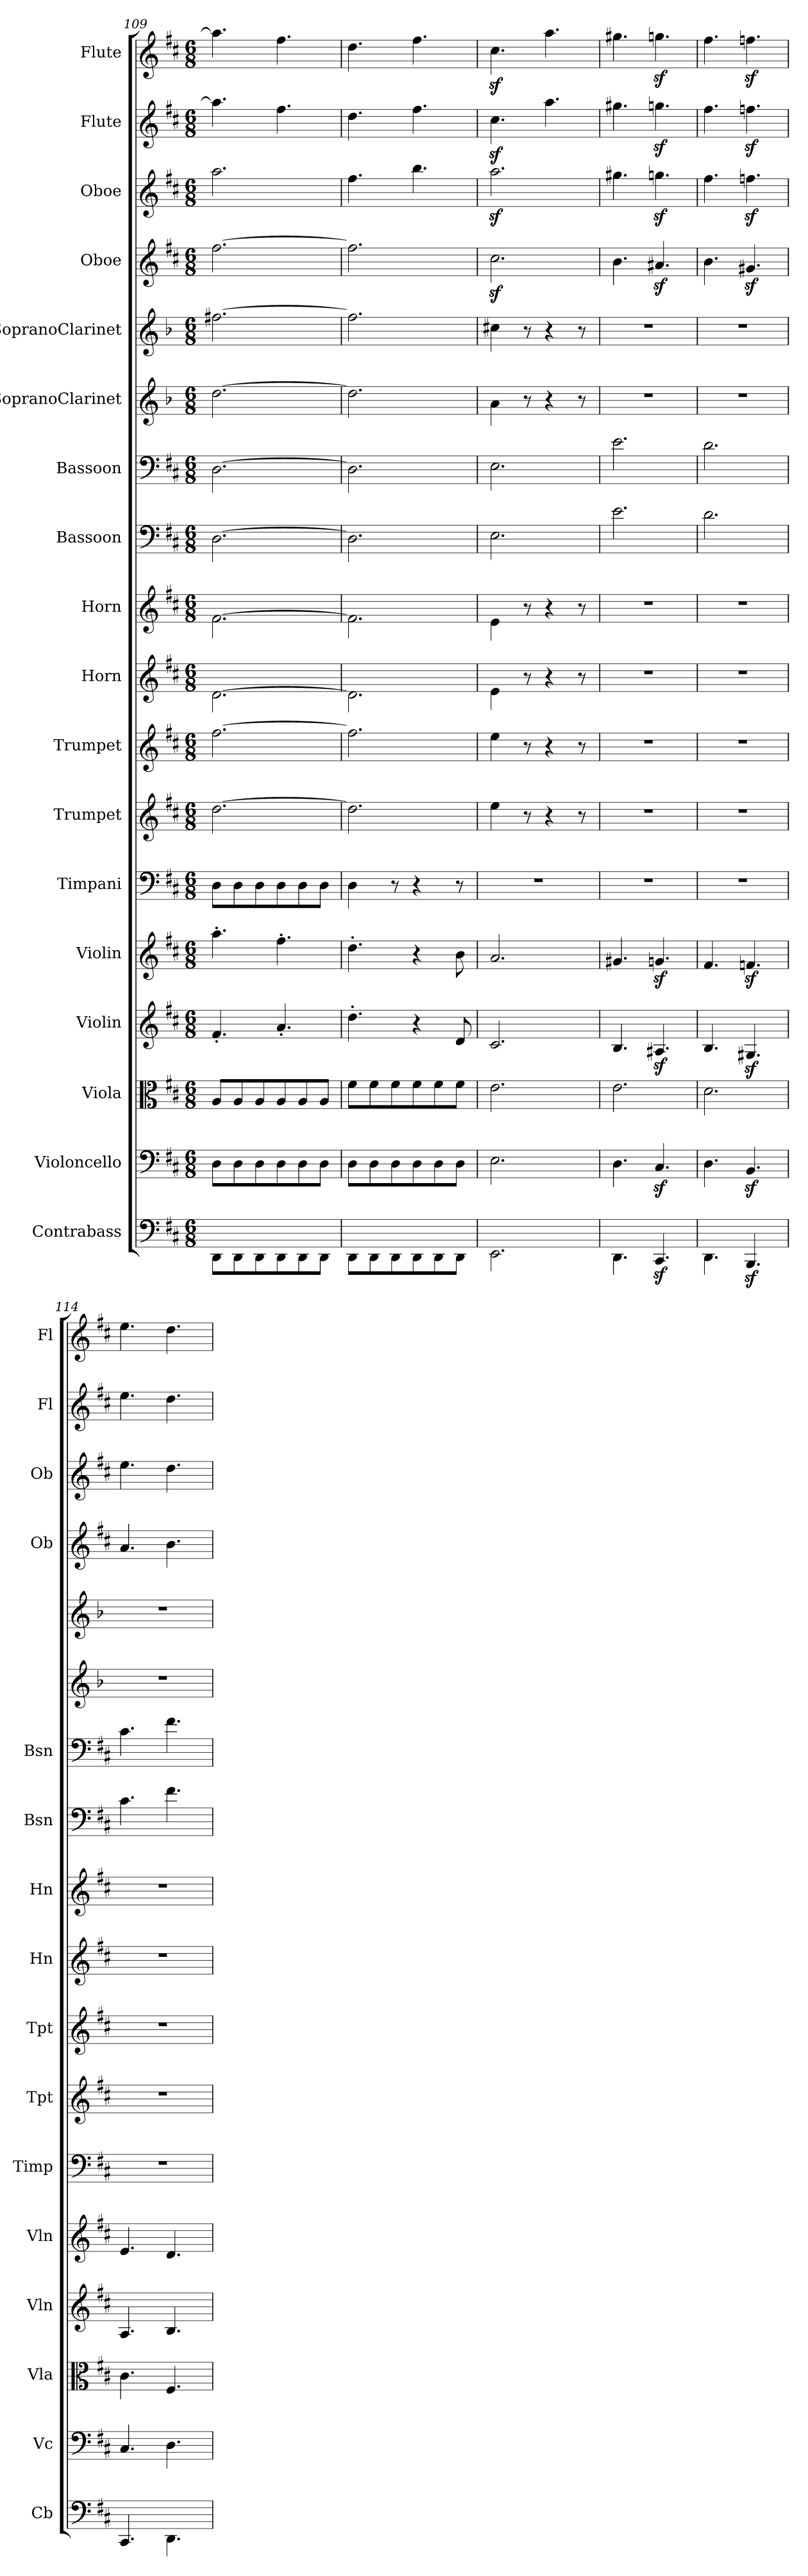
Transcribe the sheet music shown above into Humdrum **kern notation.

**kern	**kern	**kern	**kern	**kern	**kern	**kern	**kern	**kern	**kern	**kern	**kern	**kern	**kern	**kern	**kern	**kern	**kern
*part18	*part17	*part16	*part15	*part14	*part13	*part12	*part11	*part10	*part9	*part8	*part7	*part6	*part5	*part4	*part3	*part2	*part1
*staff18	*staff17	*staff16	*staff15	*staff14	*staff13	*staff12	*staff11	*staff10	*staff9	*staff8	*staff7	*staff6	*staff5	*staff4	*staff3	*staff2	*staff1
*I"Contrabass	*I"Violoncello	*I"Viola	*I"Violin	*I"Violin	*I"Timpani	*I"Trumpet	*I"Trumpet	*I"Horn	*I"Horn	*I"Bassoon	*I"Bassoon	*I"SopranoClarinet	*I"SopranoClarinet	*I"Oboe	*I"Oboe	*I"Flute	*I"Flute
*I'Cb	*I'Vc	*I'Vla	*I'Vln	*I'Vln	*I'Timp	*I'Tpt	*I'Tpt	*I'Hn	*I'Hn	*I'Bsn	*I'Bsn	*	*	*I'Ob	*I'Ob	*I'Fl	*I'Fl
*clefF4	*clefF4	*clefC3	*clefG2	*clefG2	*clefF4	*clefG2	*clefG2	*clefG2	*clefG2	*clefF4	*clefF4	*clefG2	*clefG2	*clefG2	*clefG2	*clefG2	*clefG2
*k[f#c#]	*k[f#c#]	*k[f#c#]	*k[f#c#]	*k[f#c#]	*k[f#c#]	*k[f#c#]	*k[f#c#]	*k[f#c#]	*k[f#c#]	*k[f#c#]	*k[f#c#]	*k[b-]	*k[b-]	*k[f#c#]	*k[f#c#]	*k[f#c#]	*k[f#c#]
*M6/8	*M6/8	*M6/8	*M6/8	*M6/8	*M6/8	*M6/8	*M6/8	*M6/8	*M6/8	*M6/8	*M6/8	*M6/8	*M6/8	*M6/8	*M6/8	*M6/8	*M6/8
=109	=109	=109	=109	=109	=109	=109	=109	=109	=109	=109	=109	=109	=109	=109	=109	=109	=109
8DD\L	8D\L	8A/L	4.f#'/	4.aa'\	8D\L	[2.dd\	[2.ff#\	[2.d\	[2.f#\	[2.D\	[2.D\	[2.dd\	[2.ff#X\	[2.ff#\	2.aa\	4.aa\]	4.aa\]
8DD\	8D\	8A/	.	.	8D\	.	.	.	.	.	.	.	.	.	.	.	.
8DD\	8D\	8A/	.	.	8D\	.	.	.	.	.	.	.	.	.	.	.	.
8DD\	8D\	8A/	4.a'/	4.ff#'\	8D\	.	.	.	.	.	.	.	.	.	.	4.ff#\	4.ff#\
8DD\	8D\	8A/	.	.	8D\	.	.	.	.	.	.	.	.	.	.	.	.
8DD\J	8D\J	8A/J	.	.	8D\J	.	.	.	.	.	.	.	.	.	.	.	.
=110	=110	=110	=110	=110	=110	=110	=110	=110	=110	=110	=110	=110	=110	=110	=110	=110	=110
8DD\L	8D\L	8f#\L	4.dd'\	4.dd'\	4D\	2.dd\]	2.ff#\]	2.d\]	2.f#\]	2.D\]	2.D\]	2.dd\]	2.ff#\]	2.ff#\]	4.ff#\	4.dd\	4.dd\
8DD\	8D\	8f#\	.	.	.	.	.	.	.	.	.	.	.	.	.	.	.
8DD\	8D\	8f#\	.	.	8r	.	.	.	.	.	.	.	.	.	.	.	.
8DD\	8D\	8f#\	4r	4r	4r	.	.	.	.	.	.	.	.	.	4.bb\	4.ff#\	4.ff#\
8DD\	8D\	8f#\	.	.	.	.	.	.	.	.	.	.	.	.	.	.	.
8DD\J	8D\J	8f#\J	8d/	8b\	8r	.	.	.	.	.	.	.	.	.	.	.	.
=111	=111	=111	=111	=111	=111	=111	=111	=111	=111	=111	=111	=111	=111	=111	=111	=111	=111
2.EE\	2.E\	2.e\	2.c#/	2.a/	2.r	4ee\	4ee\	4e\	4e\	2.E\	2.E\	4a\	4cc#X\	2.cc#z\	2.aaz\	4.cc#z\	4.cc#z\
.	.	.	.	.	.	8r	8r	8r	8r	.	.	8r	8r	.	.	.	.
.	.	.	.	.	.	4r	4r	4r	4r	.	.	4r	4r	.	.	4.aa\	4.aa\
.	.	.	.	.	.	8r	8r	8r	8r	.	.	8r	8r	.	.	.	.
=112	=112	=112	=112	=112	=112	=112	=112	=112	=112	=112	=112	=112	=112	=112	=112	=112	=112
4.DD\	4.D\	2.e\	4.B/	4.g#X/	2.r	2.r	2.r	2.r	2.r	2.e\	2.e\	2.r	2.r	4.b\	4.gg#X\	4.gg#X\	4.gg#X\
4.CC#z/	4.C#z/	.	4.A#Xz/	4.gnz/	.	.	.	.	.	.	.	.	.	4.a#Xz/	4.ggnz\	4.ggnz\	4.ggnz\
=113	=113	=113	=113	=113	=113	=113	=113	=113	=113	=113	=113	=113	=113	=113	=113	=113	=113
4.DD\	4.D\	2.d\	4.B/	4.f#/	2.r	2.r	2.r	2.r	2.r	2.d\	2.d\	2.r	2.r	4.b\	4.ff#\	4.ff#\	4.ff#\
4.BBBz/	4.BBz/	.	4.G#Xz/	4.fnz/	.	.	.	.	.	.	.	.	.	4.g#Xz/	4.ffnz\	4.ffnz\	4.ffnz\
=114	=114	=114	=114	=114	=114	=114	=114	=114	=114	=114	=114	=114	=114	=114	=114	=114	=114
4.CC#/	4.C#/	4.c#\	4.A/	4.e/	2.r	2.r	2.r	2.r	2.r	4.c#\	4.c#\	2.r	2.r	4.a/	4.ee\	4.ee\	4.ee\
4.DD\	4.D\	4.F#/	4.B/	4.d/	.	.	.	.	.	4.f#\	4.f#\	.	.	4.b\	4.dd\	4.dd\	4.dd\
=	=	=	=	=	=	=	=	=	=	=	=	=	=	=	=	=	=
*-	*-	*-	*-	*-	*-	*-	*-	*-	*-	*-	*-	*-	*-	*-	*-	*-	*-
